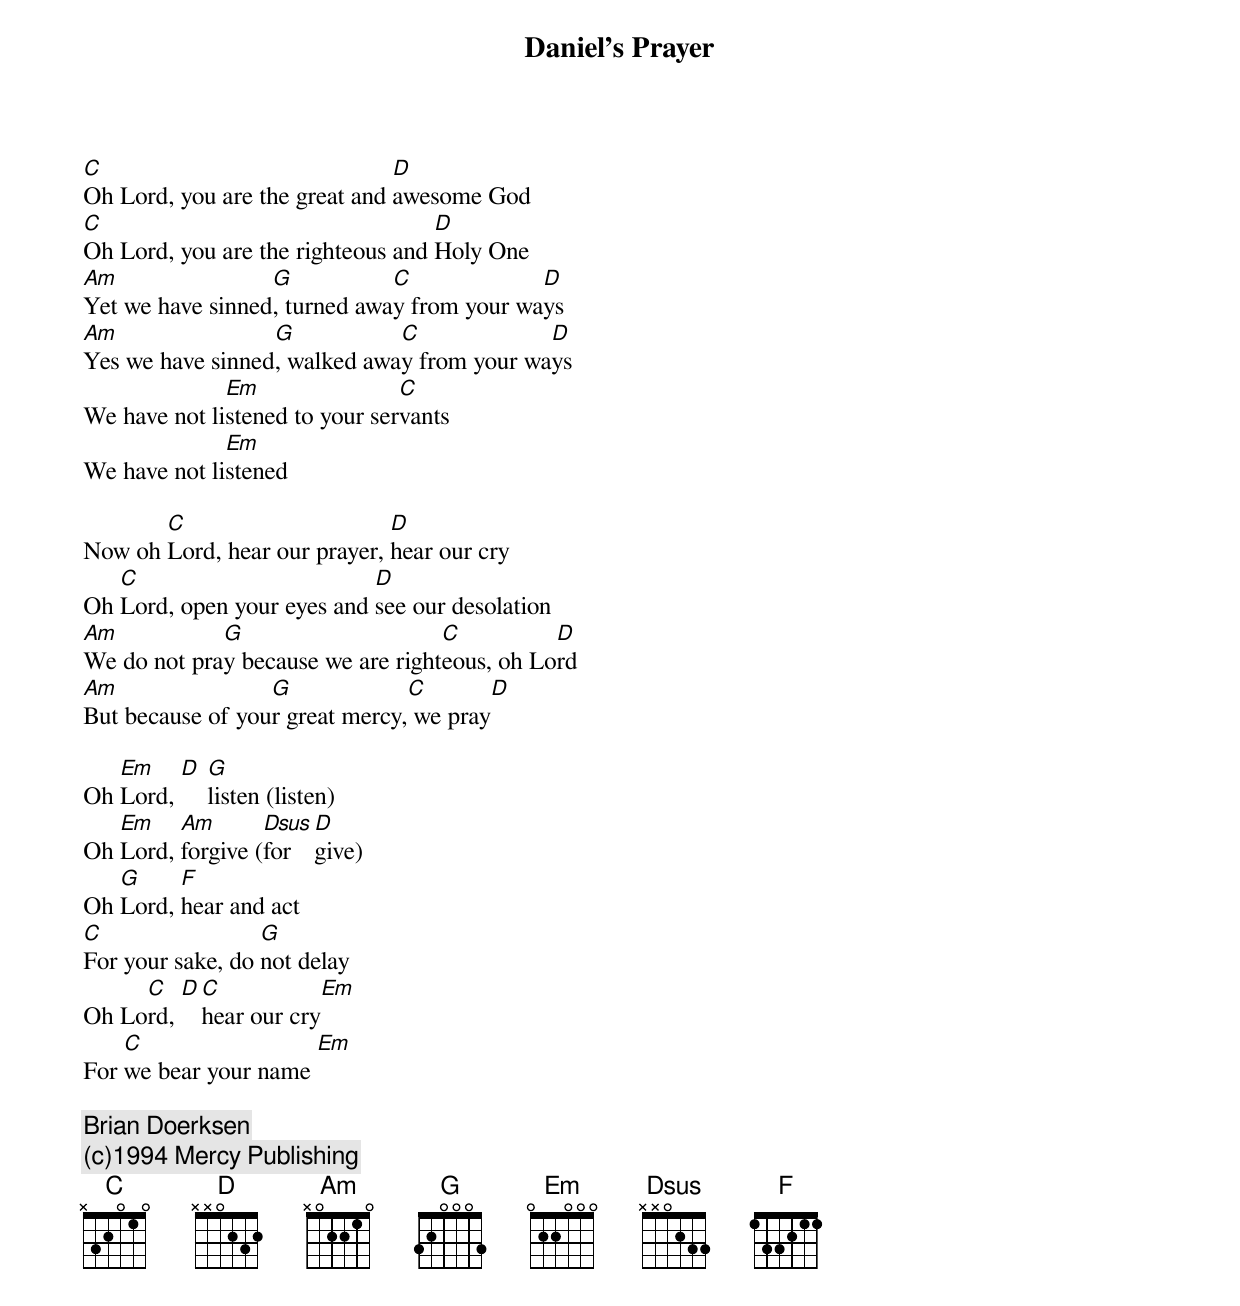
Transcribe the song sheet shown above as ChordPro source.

{t:Daniel's Prayer}
[C]Oh Lord, you are the great and [D]awesome God
[C]Oh Lord, you are the righteous and [D]Holy One
[Am]Yet we have sinned[G], turned awa[C]y from your wa[D]ys
[Am]Yes we have sinned[G], walked awa[C]y from your wa[D]ys
We have not li[Em]stened to your ser[C]vants
We have not li[Em]stened

Now oh [C]Lord, hear our prayer, [D]hear our cry
Oh [C]Lord, open your eyes and [D]see our desolation
[Am]We do not pra[G]y because we are right[C]eous, oh Lo[D]rd
[Am]But because of you[G]r great mercy,[C] we pray[D]

Oh [Em]Lord, [D] [G]listen (listen)
Oh [Em]Lord, [Am]forgive ([Dsus]for[D]give)
Oh [G]Lord, [F]hear and act
[C]For your sake, do [G]not delay
Oh Lo[C]rd, [D][C]hear our cry[Em]
For [C]we bear your name [Em]

{c:Brian Doerksen}
{c:(c)1994 Mercy Publishing}
